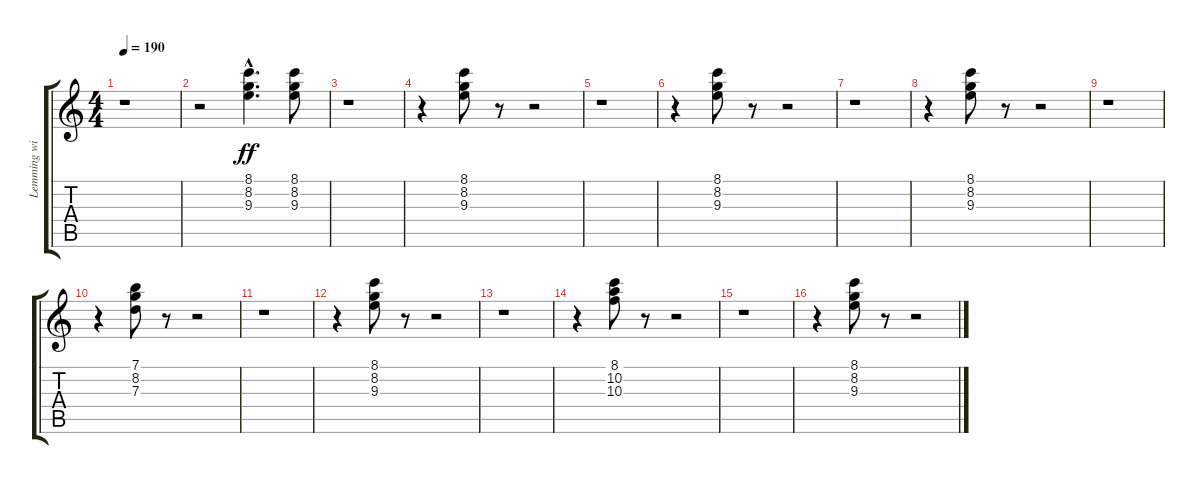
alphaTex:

\track ("Lemming with Guitar 2" "Lemming wi") {instrument distortionguitar}
\staff {score tabs}
\tuning (E4 B3 G3 D3 A2 E2) {hide}
\ts (4 4)
\tempo 190
\clef g2
\ks c
r.1{dy ff} |
r.2 (8.1{hac} 8.2{hac} 9.3{hac}).4{d} (8.1 8.2 9.3).8 |
r.1 |
r.4 (8.1 8.2 9.3).8 r.8 r.2 |
r.1 |
r.4 (8.1 8.2 9.3).8 r.8 r.2 |
r.1 |
r.4 (8.1 8.2 9.3).8 r.8 r.2 |
r.1 |
r.4 (7.1 8.2 7.3).8 r.8 r.2 |
r.1 |
r.4 (8.1 8.2 9.3).8 r.8 r.2 |
r.1 |
r.4 (8.1 10.2 10.3).8 r.8 r.2 |
r.1 |
r.4 (8.1 8.2 9.3).8 r.8 r.2
